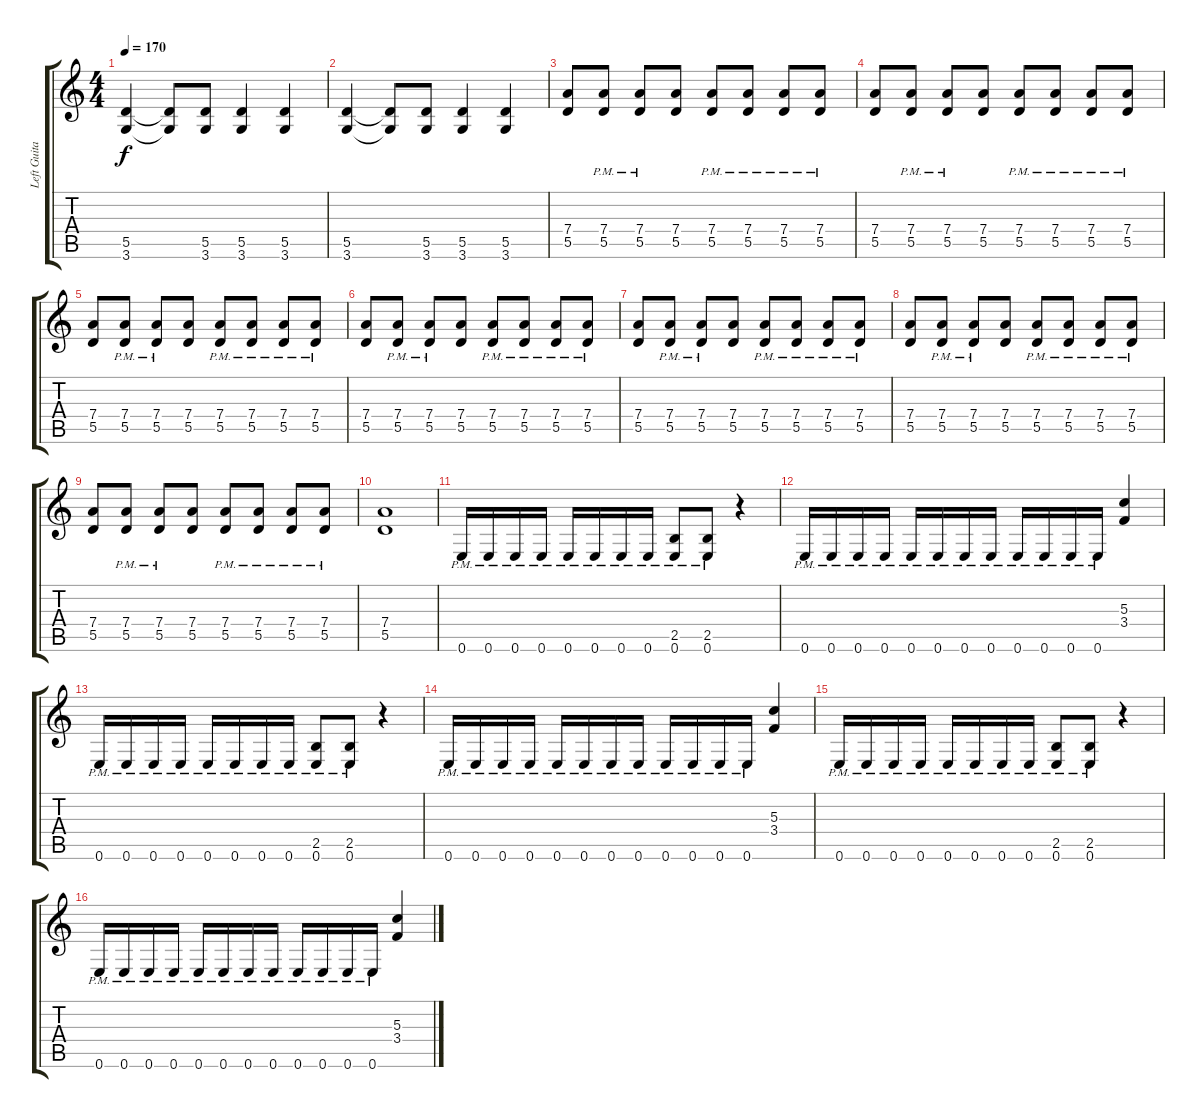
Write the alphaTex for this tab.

\track ("Left Guitar" "Left Guita") {instrument distortionguitar}
\staff {score tabs}
\tuning (E4 B3 G3 D3 A2 E2) {hide}
\ts (4 4)
\tempo 170
\clef g2
\ks c
(5.5 3.6).4{dy f} (5.5{t} 3.6{t}).8 (5.5 3.6).8 (5.5 3.6).4 (5.5 3.6).4 |
(5.5 3.6).4 (5.5{t} 3.6{t}).8 (5.5 3.6).8 (5.5 3.6).4 (5.5 3.6).4 |
(7.4 5.5).8 (7.4{pm} 5.5{pm}).8 (7.4{pm} 5.5{pm}).8 (7.4 5.5).8 (7.4{pm} 5.5{pm}).8 (7.4{pm} 5.5{pm}).8 (7.4{pm} 5.5{pm}).8 (7.4{pm} 5.5{pm}).8 |
(7.4 5.5).8 (7.4{pm} 5.5{pm}).8 (7.4{pm} 5.5{pm}).8 (7.4 5.5).8 (7.4{pm} 5.5{pm}).8 (7.4{pm} 5.5{pm}).8 (7.4{pm} 5.5{pm}).8 (7.4{pm} 5.5{pm}).8 |
(7.4 5.5).8 (7.4{pm} 5.5{pm}).8 (7.4{pm} 5.5{pm}).8 (7.4 5.5).8 (7.4{pm} 5.5{pm}).8 (7.4{pm} 5.5{pm}).8 (7.4{pm} 5.5{pm}).8 (7.4{pm} 5.5{pm}).8 |
(7.4 5.5).8 (7.4{pm} 5.5{pm}).8 (7.4{pm} 5.5{pm}).8 (7.4 5.5).8 (7.4{pm} 5.5{pm}).8 (7.4{pm} 5.5{pm}).8 (7.4{pm} 5.5{pm}).8 (7.4{pm} 5.5{pm}).8 |
(7.4 5.5).8 (7.4{pm} 5.5{pm}).8 (7.4{pm} 5.5{pm}).8 (7.4 5.5).8 (7.4{pm} 5.5{pm}).8 (7.4{pm} 5.5{pm}).8 (7.4{pm} 5.5{pm}).8 (7.4{pm} 5.5{pm}).8 |
(7.4 5.5).8 (7.4{pm} 5.5{pm}).8 (7.4{pm} 5.5{pm}).8 (7.4 5.5).8 (7.4{pm} 5.5{pm}).8 (7.4{pm} 5.5{pm}).8 (7.4{pm} 5.5{pm}).8 (7.4{pm} 5.5{pm}).8 |
(7.4 5.5).8 (7.4{pm} 5.5{pm}).8 (7.4{pm} 5.5{pm}).8 (7.4 5.5).8 (7.4{pm} 5.5{pm}).8 (7.4{pm} 5.5{pm}).8 (7.4{pm} 5.5{pm}).8 (7.4{pm} 5.5{pm}).8 |
(7.4 5.5).1 |
0.6{pm}.16 0.6{pm}.16 0.6{pm}.16 0.6{pm}.16 0.6{pm}.16 0.6{pm}.16 0.6{pm}.16 0.6{pm}.16 (2.5{pm} 0.6{pm}).8 (2.5{pm} 0.6{pm}).8 r.4 |
0.6{pm}.16 0.6{pm}.16 0.6{pm}.16 0.6{pm}.16 0.6{pm}.16 0.6{pm}.16 0.6{pm}.16 0.6{pm}.16 0.6{pm}.16 0.6{pm}.16 0.6{pm}.16 0.6{pm}.16 (5.3 3.4).4 |
0.6{pm}.16 0.6{pm}.16 0.6{pm}.16 0.6{pm}.16 0.6{pm}.16 0.6{pm}.16 0.6{pm}.16 0.6{pm}.16 (2.5{pm} 0.6{pm}).8 (2.5{pm} 0.6{pm}).8 r.4 |
0.6{pm}.16 0.6{pm}.16 0.6{pm}.16 0.6{pm}.16 0.6{pm}.16 0.6{pm}.16 0.6{pm}.16 0.6{pm}.16 0.6{pm}.16 0.6{pm}.16 0.6{pm}.16 0.6{pm}.16 (5.3 3.4).4 |
0.6{pm}.16 0.6{pm}.16 0.6{pm}.16 0.6{pm}.16 0.6{pm}.16 0.6{pm}.16 0.6{pm}.16 0.6{pm}.16 (2.5{pm} 0.6{pm}).8 (2.5{pm} 0.6{pm}).8 r.4 |
0.6{pm}.16 0.6{pm}.16 0.6{pm}.16 0.6{pm}.16 0.6{pm}.16 0.6{pm}.16 0.6{pm}.16 0.6{pm}.16 0.6{pm}.16 0.6{pm}.16 0.6{pm}.16 0.6{pm}.16 (5.3 3.4).4
